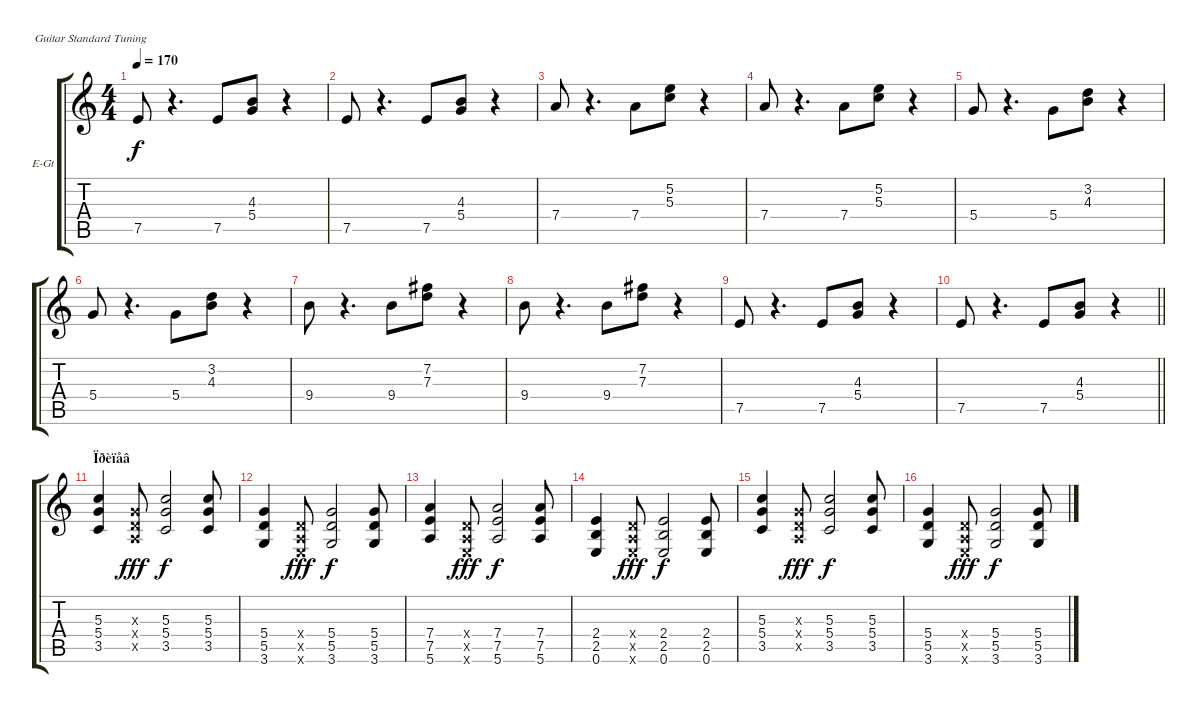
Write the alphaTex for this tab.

\bracketExtendMode groupsimilarinstruments
\firstSystemTrackNameOrientation horizontal
\otherSystemsTrackNameOrientation horizontal
\track ("Þðèé Êàñïàðÿí" "E-Gt") {solo instrument electricguitarmuted}
\staff {score tabs}
\tuning (E4 B3 G3 D3 A2 E2)
\ts (4 4)
\tempo 170
\clef g2
\ks c
7.5.8{dy f} r.4{d} 7.5.8 (5.4 4.3).8 r.4 |
7.5.8 r.4{d} 7.5.8 (5.4 4.3).8 r.4 |
7.4.8 r.4{d} 7.4.8 (5.2 5.3).8 r.4 |
7.4.8 r.4{d} 7.4.8 (5.2 5.3).8 r.4 |
5.4.8 r.4{d} 5.4.8 (3.2 4.3).8 r.4 |
5.4.8 r.4{d} 5.4.8 (3.2 4.3).8 r.4 |
9.4.8 r.4{d} 9.4.8 (7.2 7.3).8 r.4 |
9.4.8 r.4{d} 9.4.8 (7.2 7.3).8 r.4 |
7.5.8 r.4{d} 7.5.8 (5.4 4.3).8 r.4 |
\barLineRight lightlight
7.5.8 r.4{d} 7.5.8 (5.4 4.3).8 r.4 |
\section ("" "Ïðèïåâ")
(5.3 5.4 3.5).4 (0.3{x} 0.4{x} 0.5{x}).8{dy fff} (5.3 5.4 3.5).2{dy f} (5.3 5.4 3.5).8 |
(5.4 5.5 3.6).4 (0.4{x} 0.5{x} 0.6{x}).8{dy fff} (5.4 5.5 3.6).2{dy f} (5.4 5.5 3.6).8 |
(7.4 7.5 5.6).4 (0.4{x} 0.5{x} 0.6{x}).8{dy fff} (7.4 7.5 5.6).2{dy f} (7.4 7.5 5.6).8 |
(2.4 2.5 0.6).4 (0.4{x} 0.5{x} 0.6{x}).8{dy fff} (2.4 2.5 0.6).2{dy f} (2.4 2.5 0.6).8 |
(5.3 5.4 3.5).4 (0.3{x} 0.4{x} 0.5{x}).8{dy fff} (5.3 5.4 3.5).2{dy f} (5.3 5.4 3.5).8 |
(5.4 5.5 3.6).4 (0.4{x} 0.5{x} 0.6{x}).8{dy fff} (5.4 5.5 3.6).2{dy f} (5.4 5.5 3.6).8
